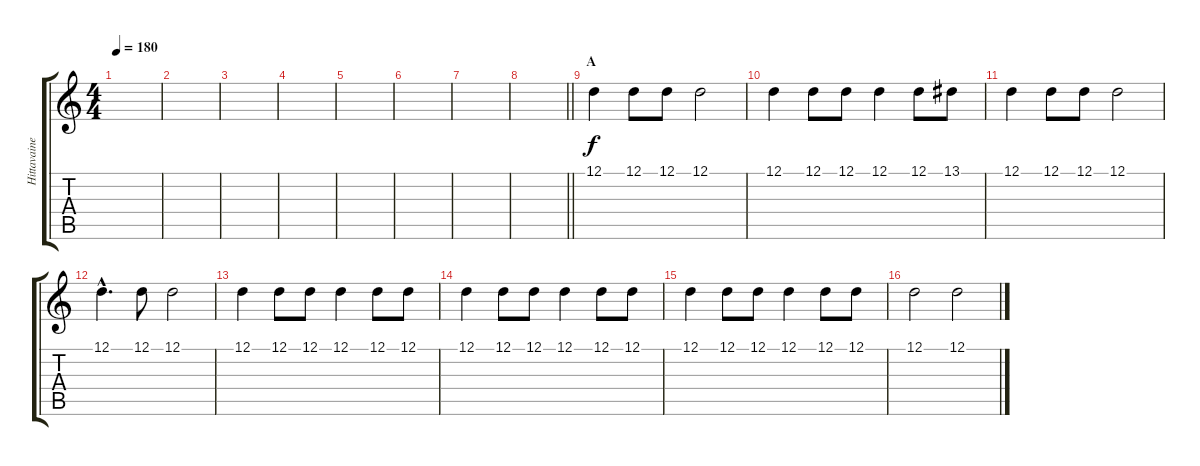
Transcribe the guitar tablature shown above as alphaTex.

\track ("Hittavainen" "Hittavaine") {instrument violin}
\staff {score tabs}
\tuning (D4 A3 F3 C3 G2 D2) {hide}
\ts (4 4)
\tempo 180
\clef g2
\ks c
|
|
|
|
|
|
|
\barLineRight lightlight
|
\section ("" "A")
12.1.4 12.1.8 12.1.8 12.1.2 |
12.1.4 12.1.8 12.1.8 12.1.4 12.1.8 13.1.8 |
12.1.4 12.1.8 12.1.8 12.1.2 |
12.1{hac}.4{d} 12.1.8 12.1.2 |
12.1.4 12.1.8 12.1.8 12.1.4 12.1.8 12.1.8 |
12.1.4 12.1.8 12.1.8 12.1.4 12.1.8 12.1.8 |
12.1.4 12.1.8 12.1.8 12.1.4 12.1.8 12.1.8 |
12.1.2 12.1.2
